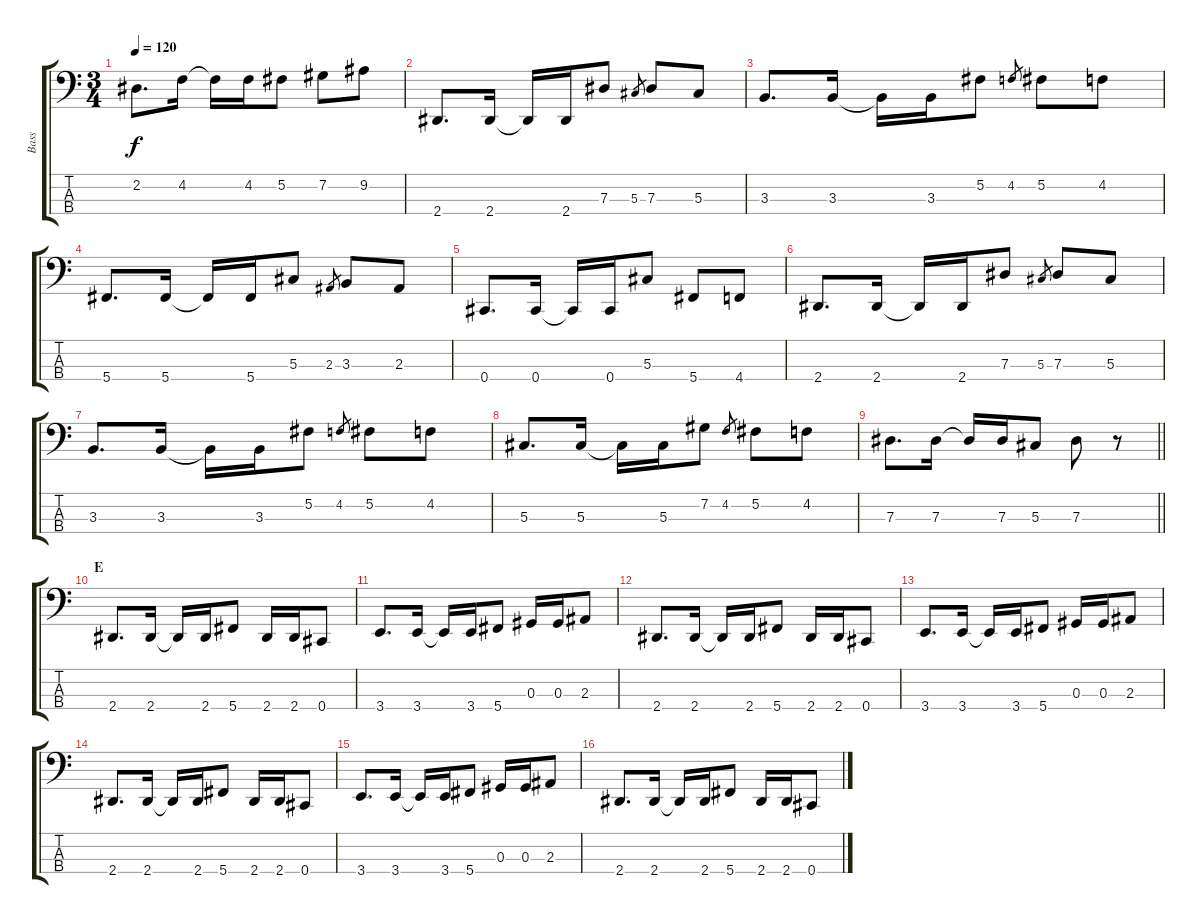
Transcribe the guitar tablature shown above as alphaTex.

\track ("Bass" "Bass") {instrument electricbasspick}
\staff {score tabs}
\tuning (Gb2 Db2 Ab1 Db1) {hide}
\ts (3 4)
\tempo 120
\clef f4
\ks c
2.2.8{d dy f} 4.2.16 4.2{t}.16 4.2.16 5.2.8 7.2.8 9.2.8 |
2.4.8{d} 2.4.16 2.4{t}.16 2.4.16 7.3.8 5.3.8{gr} 7.3.8 5.3.8 |
3.3.8{d} 3.3.16 3.3{t}.16 3.3.16 5.2.8 4.2.8{gr} 5.2.8 4.2.8 |
5.4.8{d} 5.4.16 5.4{t}.16 5.4.16 5.3.8 2.3.8{gr} 3.3.8 2.3.8 |
0.4.8{d} 0.4.16 0.4{t}.16 0.4.16 5.3.8 5.4.8 4.4.8 |
2.4.8{d} 2.4.16 2.4{t}.16 2.4.16 7.3.8 5.3.8{gr} 7.3.8 5.3.8 |
3.3.8{d} 3.3.16 3.3{t}.16 3.3.16 5.2.8 4.2.8{gr} 5.2.8 4.2.8 |
5.3.8{d} 5.3.16 5.3{t}.16 5.3.16 7.2.8 4.2.8{gr} 5.2.8 4.2.8 |
\barLineRight lightlight
7.3.8{d} 7.3.16 7.3{t}.16 7.3.16 5.3.8 7.3.8 r.8 |
\section ("" "E")
2.4.8{d} 2.4.16 2.4{t}.16 2.4.16 5.4.8 2.4.16 2.4.16 0.4.8 |
3.4.8{d} 3.4.16 3.4{t}.16 3.4.16 5.4.8 0.3.16 0.3.16 2.3.8 |
2.4.8{d} 2.4.16 2.4{t}.16 2.4.16 5.4.8 2.4.16 2.4.16 0.4.8 |
3.4.8{d} 3.4.16 3.4{t}.16 3.4.16 5.4.8 0.3.16 0.3.16 2.3.8 |
2.4.8{d} 2.4.16 2.4{t}.16 2.4.16 5.4.8 2.4.16 2.4.16 0.4.8 |
3.4.8{d} 3.4.16 3.4{t}.16 3.4.16 5.4.8 0.3.16 0.3.16 2.3.8 |
2.4.8{d} 2.4.16 2.4{t}.16 2.4.16 5.4.8 2.4.16 2.4.16 0.4.8
